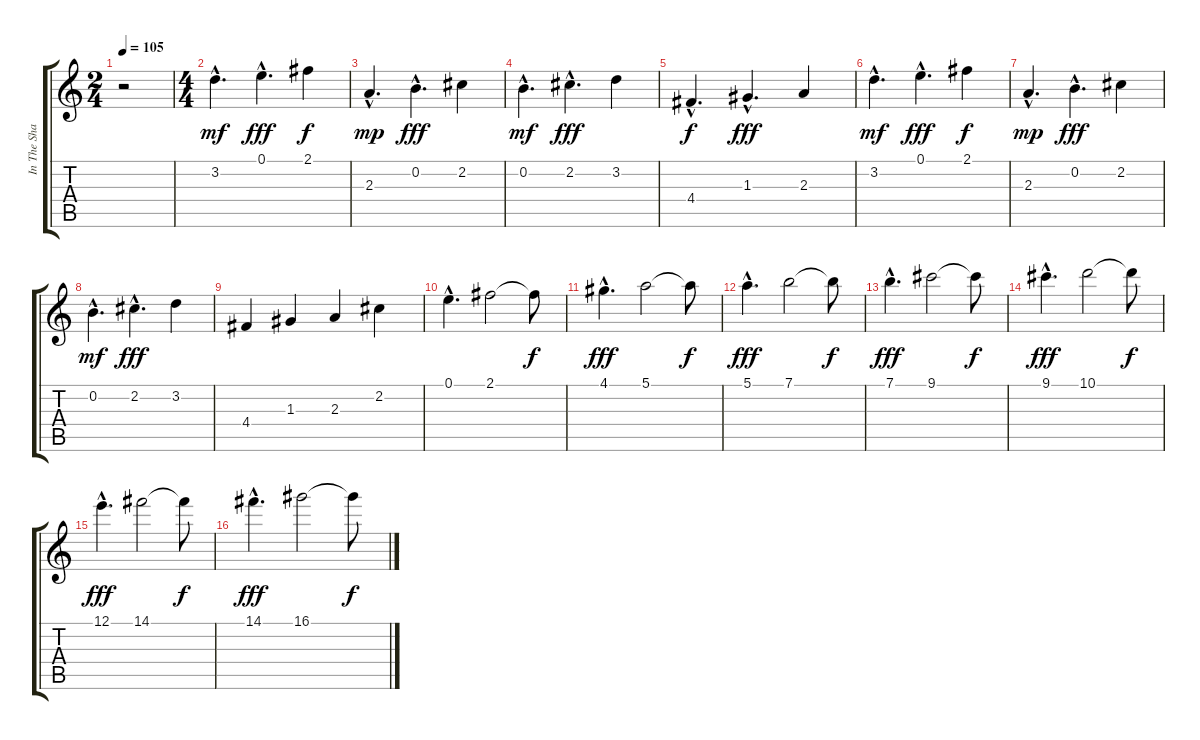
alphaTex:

\track ("In The Shadows" "In The Sha") {instrument distortionguitar}
\staff {score tabs}
\tuning (E4 B3 G3 D3 A2 E2) {hide}
\ts (2 4)
\tempo 105
\clef g2
\ks c
r.2{dy f} |
\ts (4 4)
3.2{hac}.4{d dy mf} 0.1{hac}.4{d dy fff} 2.1.4{dy f} |
2.3{hac}.4{d dy mp} 0.2{hac}.4{d dy fff} 2.2.4 |
0.2{hac}.4{d dy mf} 2.2{hac}.4{d dy fff} 3.2.4 |
4.4{hac}.4{d dy f} 1.3{hac}.4{d dy fff} 2.3.4 |
3.2{hac}.4{d dy mf} 0.1{hac}.4{d dy fff} 2.1.4{dy f} |
2.3{hac}.4{d dy mp} 0.2{hac}.4{d dy fff} 2.2.4 |
0.2{hac}.4{d dy mf} 2.2{hac}.4{d dy fff} 3.2.4 |
4.4.4 1.3.4 2.3.4 2.2.4 |
0.1{hac}.4{d} 2.1.2 2.1{t}.8{dy f} |
4.1{hac}.4{d dy fff} 5.1.2 5.1{t}.8{dy f} |
5.1{hac}.4{d dy fff} 7.1.2 7.1{t}.8{dy f} |
7.1{hac}.4{d dy fff} 9.1.2 9.1{t}.8{dy f} |
9.1{hac}.4{d dy fff} 10.1.2 10.1{t}.8{dy f} |
12.1{hac}.4{d dy fff} 14.1.2 14.1{t}.8{dy f} |
14.1{hac}.4{d dy fff} 16.1.2 16.1{t}.8{dy f}
